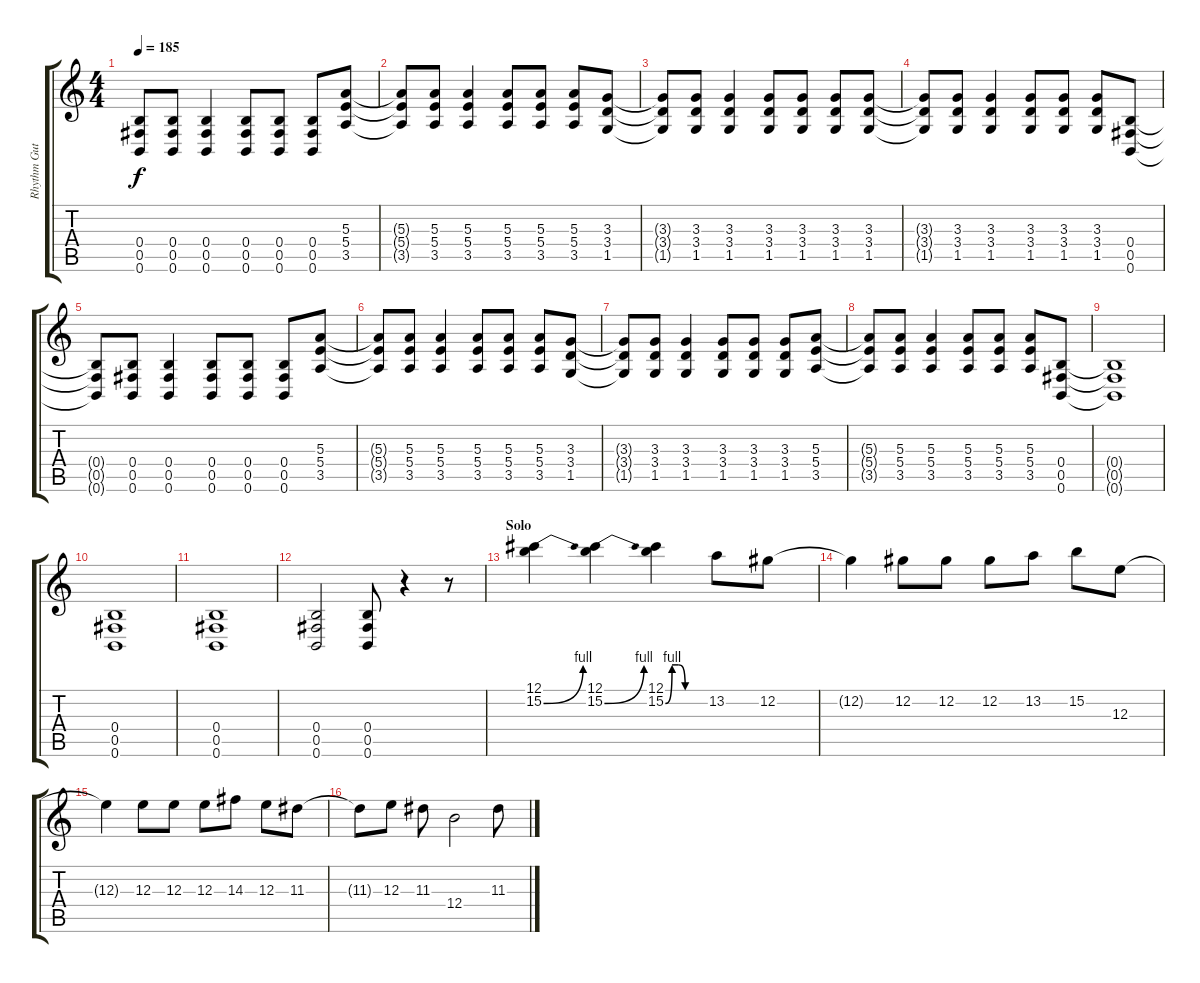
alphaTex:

\track ("Rhythm Gutiar - Jona" "Rhythm Gut") {instrument distortionguitar}
\staff {score tabs}
\tuning (Db4 Ab3 E3 B2 Gb2 B1) {hide}
\ts (4 4)
\tempo 185
\clef g2
\ks c
(0.4{t} 0.5{t} 0.6{t}).8{dy f} (0.4 0.5 0.6).8 (0.4 0.5 0.6).4 (0.4 0.5 0.6).8 (0.4 0.5 0.6).8 (0.4 0.5 0.6).8 (5.3 5.4 3.5).8 |
(5.3{t} 5.4{t} 3.5{t}).8 (5.3 5.4 3.5).8 (5.3 5.4 3.5).4 (5.3 5.4 3.5).8 (5.3 5.4 3.5).8 (5.3 5.4 3.5).8 (3.3 3.4 1.5).8 |
(3.3{t} 3.4{t} 1.5{t}).8 (3.3 3.4 1.5).8 (3.3 3.4 1.5).4 (3.3 3.4 1.5).8 (3.3 3.4 1.5).8 (3.3 3.4 1.5).8 (3.3 3.4 1.5).8 |
(3.3{t} 3.4{t} 1.5{t}).8 (3.3 3.4 1.5).8 (3.3 3.4 1.5).4 (3.3 3.4 1.5).8 (3.3 3.4 1.5).8 (3.3 3.4 1.5).8 (0.4 0.5 0.6).8 |
(0.4{t} 0.5{t} 0.6{t}).8 (0.4 0.5 0.6).8 (0.4 0.5 0.6).4 (0.4 0.5 0.6).8 (0.4 0.5 0.6).8 (0.4 0.5 0.6).8 (5.3 5.4 3.5).8 |
(5.3{t} 5.4{t} 3.5{t}).8 (5.3 5.4 3.5).8 (5.3 5.4 3.5).4 (5.3 5.4 3.5).8 (5.3 5.4 3.5).8 (5.3 5.4 3.5).8 (3.3 3.4 1.5).8 |
(3.3{t} 3.4{t} 1.5{t}).8 (3.3 3.4 1.5).8 (3.3 3.4 1.5).4 (3.3 3.4 1.5).8 (3.3 3.4 1.5).8 (3.3 3.4 1.5).8 (5.3 5.4 3.5).8 |
(5.3{t} 5.4{t} 3.5{t}).8 (5.3 5.4 3.5).8 (5.3 5.4 3.5).4 (5.3 5.4 3.5).8 (5.3 5.4 3.5).8 (5.3 5.4 3.5).8 (0.4 0.5 0.6).8 |
(0.4{t} 0.5{t} 0.6{t}).1 |
(0.4 0.5 0.6).1 |
(0.4 0.5 0.6).1 |
(0.4 0.5 0.6).2 (0.4 0.5 0.6).8 r.4 r.8 |
\section ("" "Solo")
(12.1 15.2{be (bend 0 0 60 4)}).4 (12.1 15.2{be (bend 0 0 60 4)}).4 (12.1 15.2{be (custom 0 0 10 4 20 4 30 0 60 0)}).4 13.2.8 12.2.8 |
12.2{t}.4 12.2.8 12.2.8 12.2.8 13.2.8 15.2.8 12.3.8 |
12.3{t}.4 12.3.8 12.3.8 12.3.8 14.3.8 12.3.8 11.3.8 |
11.3{t}.8 12.3.8 11.3.8 12.4.2 11.3.8
